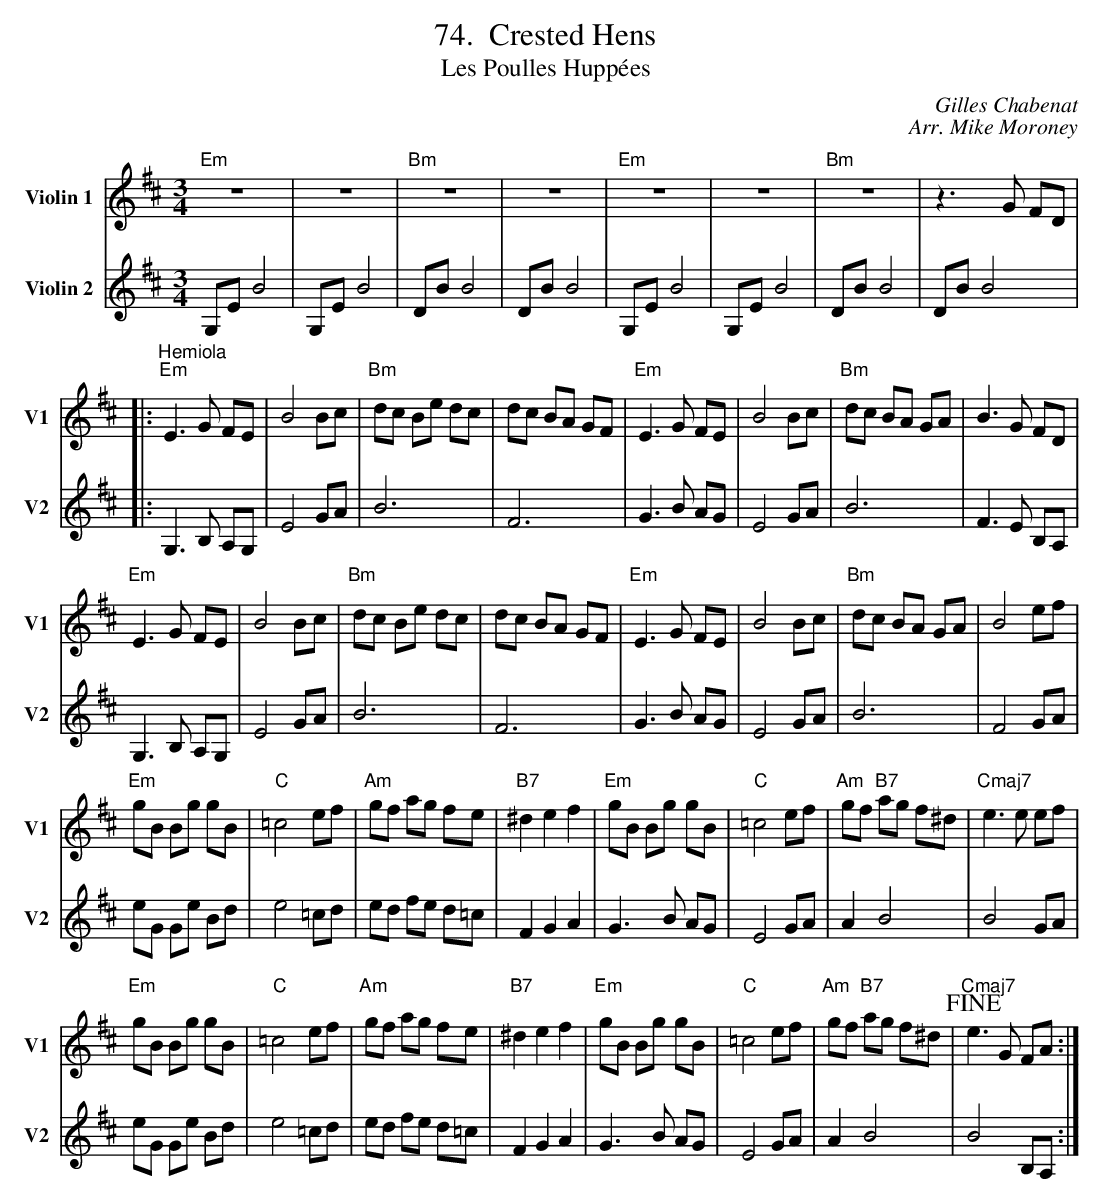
X:1
T: Crested Hens
T:Les Poulles Huppées
C:Gilles Chabenat
C:Arr. Mike Moroney
M: 3/4
L: 1/8
%%score 1 | 2
K:E dorian
V:1 nm="Violin 1" snm=V1
"Em"z6|z6|"Bm"z6|z6|"Em"z6|z6|"Bm"z6|z3G FD|
|:"^Hemiola""Em"E3 G FE | B4 Bc |"Bm" dc Be dc | dc BA GF |"Em" E3G FE | B4 Bc | "Bm"dc BA GA | B3G FD |
"Em" E3G FE | B4 Bc | "Bm"dc Be dc |dc BA GF |"Em"E3G FE | B4 Bc| "Bm"dc BA GA |B4 ef |
"Em" gB Bg gB |"C" =c4ef |"Am" gf ag fe |"B7" ^d2e2 f2 |"Em"gB Bg gB |"C" =c4ef | "Am"gf "B7"ag f^d |"Cmaj7" e3e ef |
"Em" gB Bg gB |"C" =c4ef | "Am"gf ag fe |"B7" ^d2e2f2 |"Em" gB Bg gB |"C" =c4ef | "Am"gf "B7"ag f^d |"Cmaj7"!fine! e3G FA:|
V:2 clef=treble nm="Violin 2" snm=V2
G,EB4|G,EB4|DBB4|DBB4|G,EB4|G,EB4|DBB4|DBB4|
|:G,3 B, A,G,|E4GA|B6|F6|G3B AG|E4GA|B6|F3E B,A,|
G,3 B, A,G,|E4GA|B6|F6|G3B AG|E4GA|B6|F4 GA|
eG Ge Bd|e4=cd|ed fe d=c|F2G2A2|G3B AG|E4GA|A2B4|B4 GA|
eG Ge Bd|e4=cd|ed fe d=c|F2G2A2|G3B AG|E4GA|A2B4|B4 B,A,:|
V:V clef=alto middle=c Octave=-3 nm=Viola snm=Vla
EBf2g2|EBf2g2|Bfd'2e'2|Bfd'2e'2|EBf2g2|EBf2g2|Bfd'2e'2|Bfd'2e'2|
|:EBf2g2|EBf2g2|Bfd'2e'2|Bfd'2e'd'|
EBf2g2|EBf2g2|Bfd'2e'2|Bfd'2e'2|
EBf2g2|EBf2g2|Bfd'2e'2|Bfd'2e'd'|
EBf2g2|EBf2g2|Bfd'2e'2|Bfd'2e'2|
EBf2g2|AB =cd ef|Aeb2=c'2|B2c2^d2|
EBf2g2|=cB cd ef|Aeb2a2|=c6|
EBf2g2|AB =cd ef|Aeb2=c'2|B2c2^d2|
EBf2g2|=cB cd ef|Aeb2a2|=c6:|
V:C clef=bass middle=d Octave=-3 nm=Cello snm=C
EBf2g2|EBf2g2|Bfd'2e'2|Bfd'2e'2|EBf2g2|EBf2g2|Bfd'2e'2|Bfd'2e'2|
|:EBf2g2|EBf2g2|Bfd'2e'2|Bfd'2e'd'|
EBf2g2|EBf2g2|Bfd'2e'2|Bfd'2e'2|
EBf2g2|EBf2g2|Bfd'2e'2|Bfd'2e'd'|
EBf2g2|EBf2g2|Bfd'2e'2|Bfd'2e'2|
EBf2g2|AB =cd ef|Aeb2=c'2|B2c2^d2|
EBf2g2|=cB cd ef|Aeb2a2|=c6|
EBf2g2|AB =cd ef|Aeb2=c'2|B2c2^d2|
EBf2g2|=cB cd ef|Aeb2a2|=c6:|
